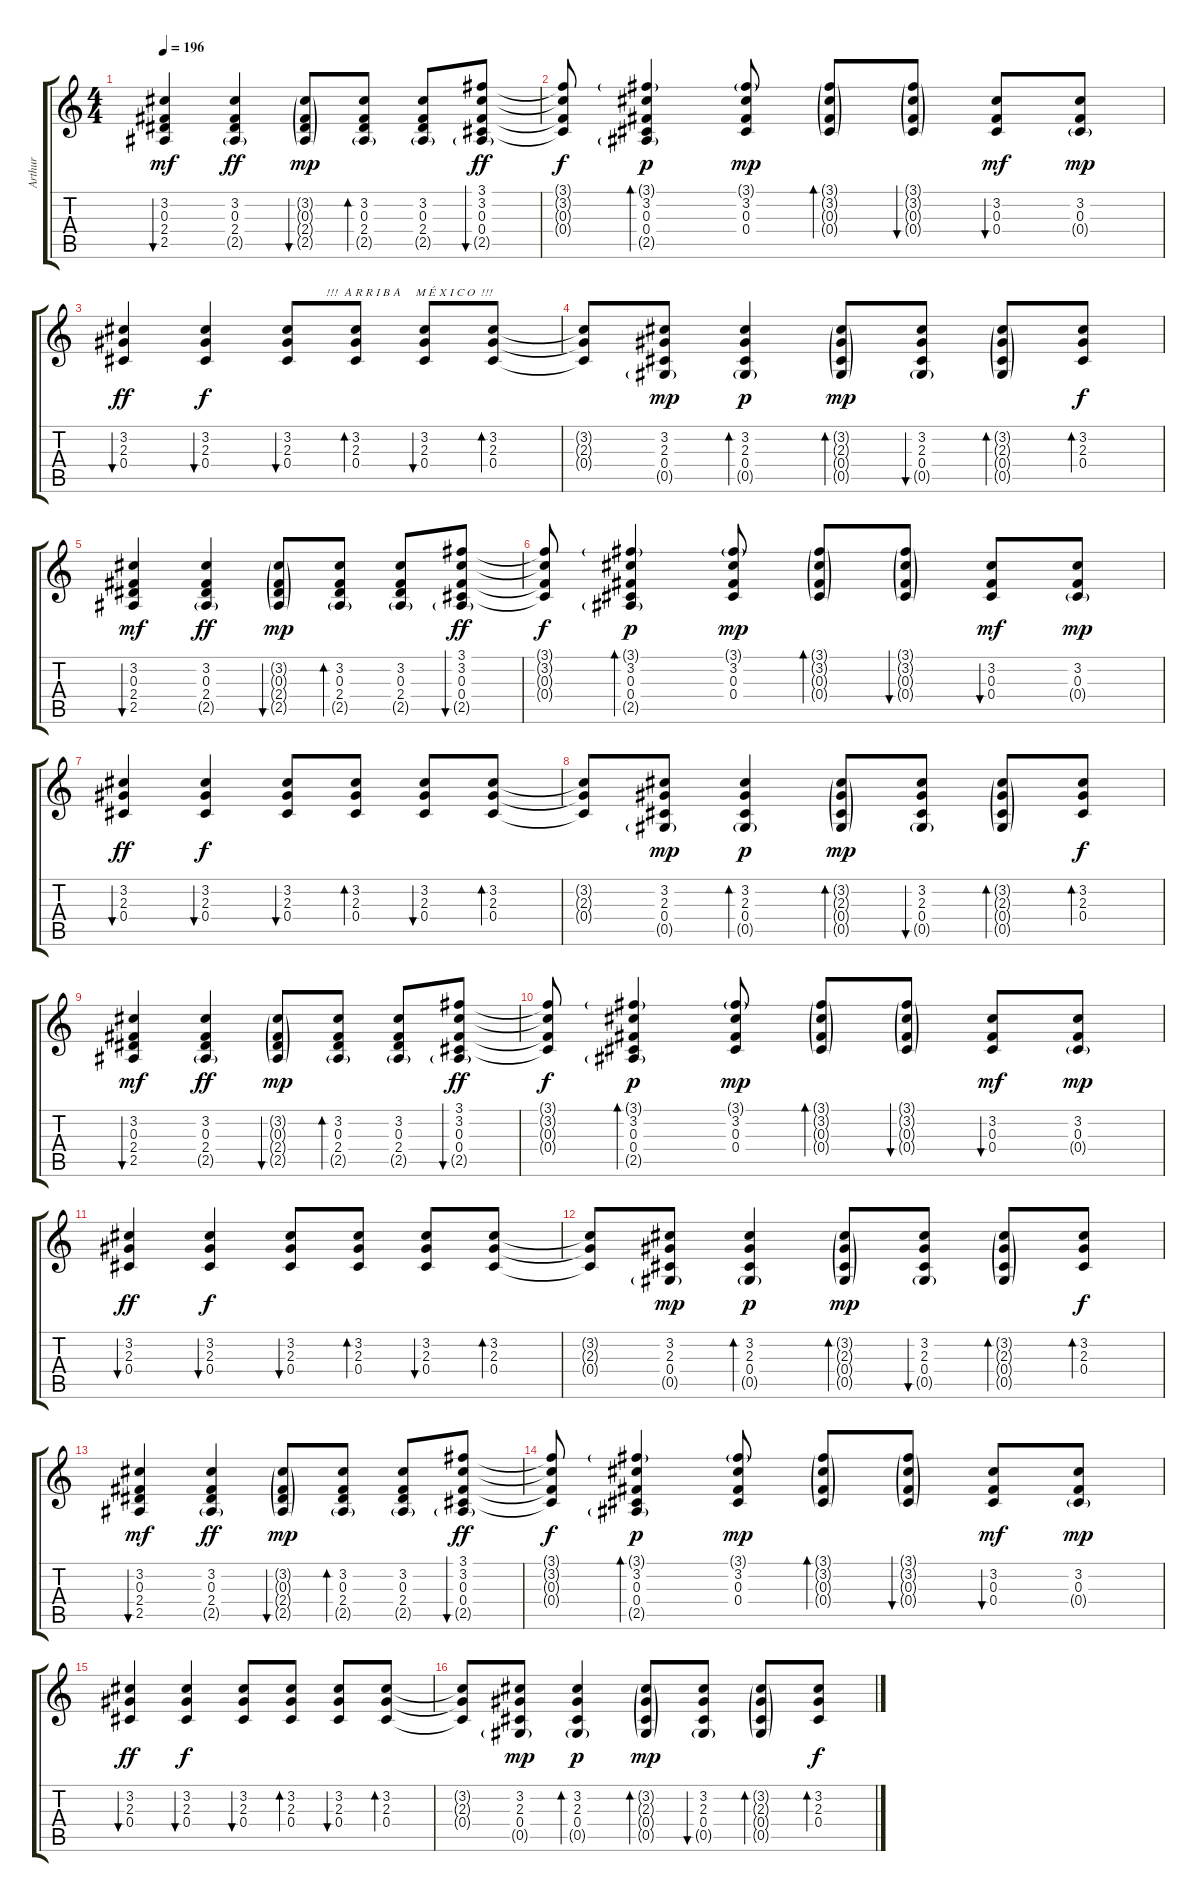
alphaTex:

\track ("Arthur" "Arthur") {instrument distortionguitar}
\staff {score tabs}
\tuning (Eb4 Bb3 Gb3 Db3 Ab2 Eb2) {hide}
\ts (4 4)
\tempo 196
\tempo 209
\tempo 196
\clef g2
\ks c
(3.2 0.3 2.4 2.5).4{bu 30 dy mf volume 10 instrument acousticguitarsteel} (3.2 0.3 2.4 2.5{g}).4{dy ff} (3.2{g} 0.3{g} 2.4{g} 2.5{g}).8{bu 60 dy mp} (3.2 0.3 2.4 2.5{g}).8{bd 60} (3.2 0.3 2.4 2.5{g}).8 (3.1 3.2 0.3 0.4 2.5{g}).8{bu 30 dy ff} |
(3.1{t} 3.2{t} 0.3{t} 0.4{t}).8{dy f} (3.1{g} 3.2 0.3 0.4 2.5{g}).4{bd 30 dy p} (3.1{g} 3.2 0.3 0.4).8{dy mp} (3.1{g} 3.2{g} 0.3{g} 0.4{g}).8{bd 30} (3.1{g} 3.2{g} 0.3{g} 0.4{g}).8{bu 30} (3.2 0.3 0.4).8{bu 30 dy mf} (3.2 0.3 0.4{g}).8{dy mp} |
(3.2 2.3 0.4).4{bu 30 dy ff} (3.2 2.3 0.4).4{bu 30 dy f} (3.2 2.3 0.4).8{bu 120 txt "             !!!  A R R I B A     M É X I C O  !!!"} (3.2 2.3 0.4).8{bd 30} (3.2 2.3 0.4).8{bu 30} (3.2 2.3 0.4).8{bd 30} |
(3.2{t} 2.3{t} 0.4{t}).8 (3.2 2.3 0.4 0.5{g}).8{dy mp} (3.2 2.3 0.4 0.5{g}).4{bd 30 dy p} (3.2{g} 2.3{g} 0.4{g} 0.5{g}).8{bd 30 dy mp} (3.2 2.3 0.4 0.5{g}).8{bu 30} (3.2{g} 2.3{g} 0.4{g} 0.5{g}).8{bd 30} (3.2 2.3 0.4).8{bd 30 dy f} |
(3.2 0.3 2.4 2.5).4{bu 30 dy mf} (3.2 0.3 2.4 2.5{g}).4{dy ff} (3.2{g} 0.3{g} 2.4{g} 2.5{g}).8{bu 60 dy mp} (3.2 0.3 2.4 2.5{g}).8{bd 60} (3.2 0.3 2.4 2.5{g}).8 (3.1 3.2 0.3 0.4 2.5{g}).8{bu 30 dy ff} |
(3.1{t} 3.2{t} 0.3{t} 0.4{t}).8{dy f} (3.1{g} 3.2 0.3 0.4 2.5{g}).4{bd 30 dy p} (3.1{g} 3.2 0.3 0.4).8{dy mp} (3.1{g} 3.2{g} 0.3{g} 0.4{g}).8{bd 30} (3.1{g} 3.2{g} 0.3{g} 0.4{g}).8{bu 30} (3.2 0.3 0.4).8{bu 30 dy mf} (3.2 0.3 0.4{g}).8{dy mp} |
(3.2 2.3 0.4).4{bu 30 dy ff} (3.2 2.3 0.4).4{bu 30 dy f} (3.2 2.3 0.4).8{bu 120} (3.2 2.3 0.4).8{bd 30} (3.2 2.3 0.4).8{bu 30} (3.2 2.3 0.4).8{bd 30} |
(3.2{t} 2.3{t} 0.4{t}).8 (3.2 2.3 0.4 0.5{g}).8{dy mp} (3.2 2.3 0.4 0.5{g}).4{bd 30 dy p} (3.2{g} 2.3{g} 0.4{g} 0.5{g}).8{bd 30 dy mp} (3.2 2.3 0.4 0.5{g}).8{bu 30} (3.2{g} 2.3{g} 0.4{g} 0.5{g}).8{bd 30} (3.2 2.3 0.4).8{bd 30 dy f} |
(3.2 0.3 2.4 2.5).4{bu 30 dy mf} (3.2 0.3 2.4 2.5{g}).4{dy ff} (3.2{g} 0.3{g} 2.4{g} 2.5{g}).8{bu 60 dy mp} (3.2 0.3 2.4 2.5{g}).8{bd 60} (3.2 0.3 2.4 2.5{g}).8 (3.1 3.2 0.3 0.4 2.5{g}).8{bu 30 dy ff} |
(3.1{t} 3.2{t} 0.3{t} 0.4{t}).8{dy f} (3.1{g} 3.2 0.3 0.4 2.5{g}).4{bd 30 dy p} (3.1{g} 3.2 0.3 0.4).8{dy mp} (3.1{g} 3.2{g} 0.3{g} 0.4{g}).8{bd 30} (3.1{g} 3.2{g} 0.3{g} 0.4{g}).8{bu 30} (3.2 0.3 0.4).8{bu 30 dy mf} (3.2 0.3 0.4{g}).8{dy mp} |
(3.2 2.3 0.4).4{bu 30 dy ff} (3.2 2.3 0.4).4{bu 30 dy f} (3.2 2.3 0.4).8{bu 120} (3.2 2.3 0.4).8{bd 30} (3.2 2.3 0.4).8{bu 30} (3.2 2.3 0.4).8{bd 30} |
(3.2{t} 2.3{t} 0.4{t}).8 (3.2 2.3 0.4 0.5{g}).8{dy mp} (3.2 2.3 0.4 0.5{g}).4{bd 30 dy p} (3.2{g} 2.3{g} 0.4{g} 0.5{g}).8{bd 30 dy mp} (3.2 2.3 0.4 0.5{g}).8{bu 30} (3.2{g} 2.3{g} 0.4{g} 0.5{g}).8{bd 30} (3.2 2.3 0.4).8{bd 30 dy f} |
(3.2 0.3 2.4 2.5).4{bu 30 dy mf} (3.2 0.3 2.4 2.5{g}).4{dy ff} (3.2{g} 0.3{g} 2.4{g} 2.5{g}).8{bu 60 dy mp} (3.2 0.3 2.4 2.5{g}).8{bd 60} (3.2 0.3 2.4 2.5{g}).8 (3.1 3.2 0.3 0.4 2.5{g}).8{bu 30 dy ff} |
(3.1{t} 3.2{t} 0.3{t} 0.4{t}).8{dy f} (3.1{g} 3.2 0.3 0.4 2.5{g}).4{bd 30 dy p} (3.1{g} 3.2 0.3 0.4).8{dy mp} (3.1{g} 3.2{g} 0.3{g} 0.4{g}).8{bd 30} (3.1{g} 3.2{g} 0.3{g} 0.4{g}).8{bu 30} (3.2 0.3 0.4).8{bu 30 dy mf} (3.2 0.3 0.4{g}).8{dy mp} |
(3.2 2.3 0.4).4{bu 30 dy ff} (3.2 2.3 0.4).4{bu 30 dy f} (3.2 2.3 0.4).8{bu 120} (3.2 2.3 0.4).8{bd 30} (3.2 2.3 0.4).8{bu 30} (3.2 2.3 0.4).8{bd 30} |
(3.2{t} 2.3{t} 0.4{t}).8 (3.2 2.3 0.4 0.5{g}).8{dy mp} (3.2 2.3 0.4 0.5{g}).4{bd 30 dy p} (3.2{g} 2.3{g} 0.4{g} 0.5{g}).8{bd 30 dy mp} (3.2 2.3 0.4 0.5{g}).8{bu 30} (3.2{g} 2.3{g} 0.4{g} 0.5{g}).8{bd 30} (3.2 2.3 0.4).8{bd 30 dy f}
